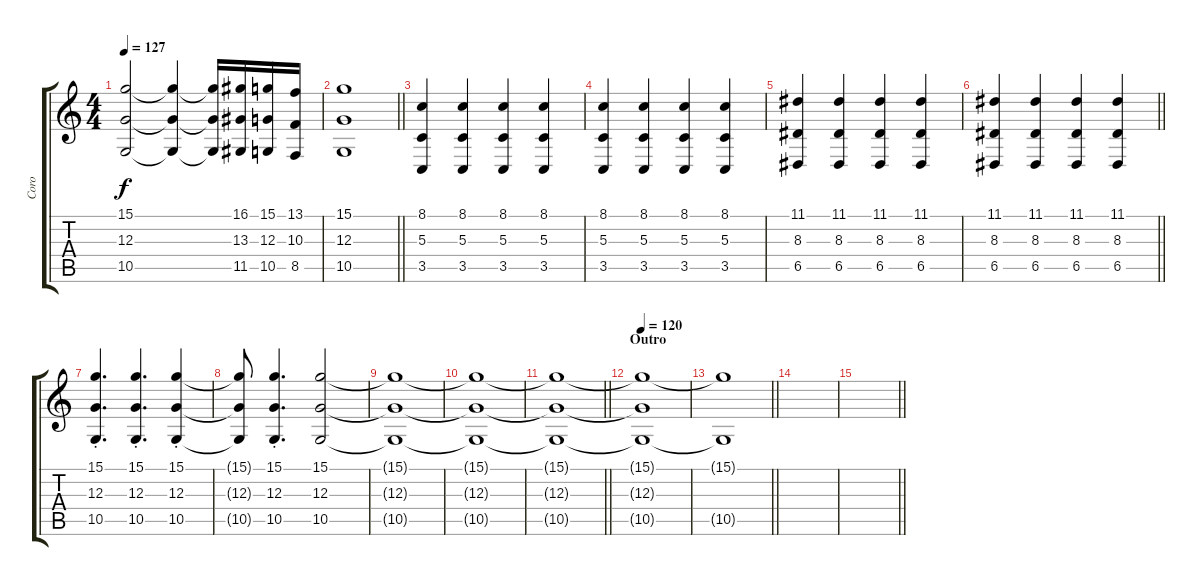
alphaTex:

\track ("Coro" "Coro") {instrument fx7echoes}
\staff {score tabs}
\tuning (E4 B3 G3 D3 A2 E2) {hide}
\ts (4 4)
\tempo 127
\clef g2
\ks c
(15.1 12.3 10.5).2{dy f} (15.1{t} 12.3{t} 10.5{t}).4 (15.1{t} 12.3{t} 10.5{t}).16 (16.1 13.3 11.5).16 (15.1 12.3 10.5).16 (13.1 10.3 8.5).16 |
\barLineRight lightlight
(15.1 12.3 10.5).1 |
(8.1 5.3 3.5).4 (8.1 5.3 3.5).4 (8.1 5.3 3.5).4 (8.1 5.3 3.5).4 |
(8.1 5.3 3.5).4 (8.1 5.3 3.5).4 (8.1 5.3 3.5).4 (8.1 5.3 3.5).4 |
(11.1 8.3 6.5).4 (11.1 8.3 6.5).4 (11.1 8.3 6.5).4 (11.1 8.3 6.5).4 |
\barLineRight lightlight
(11.1 8.3 6.5).4 (11.1 8.3 6.5).4 (11.1 8.3 6.5).4 (11.1 8.3 6.5).4 |
(15.1{st} 12.3{st} 10.5{st}).4{d} (15.1{st} 12.3{st} 10.5{st}).4{d} (15.1{st} 12.3{st} 10.5{st}).4 |
(15.1{t} 12.3{t} 10.5{t}).8 (15.1{st} 12.3{st} 10.5{st}).4{d} (15.1 12.3 10.5).2 |
(15.1{t} 12.3{t} 10.5{t}).1{volume 0} |
(15.1{t} 12.3{t} 10.5{t}).1 |
\barLineRight lightlight
(15.1{t} 12.3{t} 10.5{t}).1 |
\section ("" "Outro")
\tempo 120
(15.1{t} 12.3{t} 10.5{t}).1 |
\barLineRight lightlight
(15.1{t} 10.5{t}).1 |
|
\barLineRight lightlight
